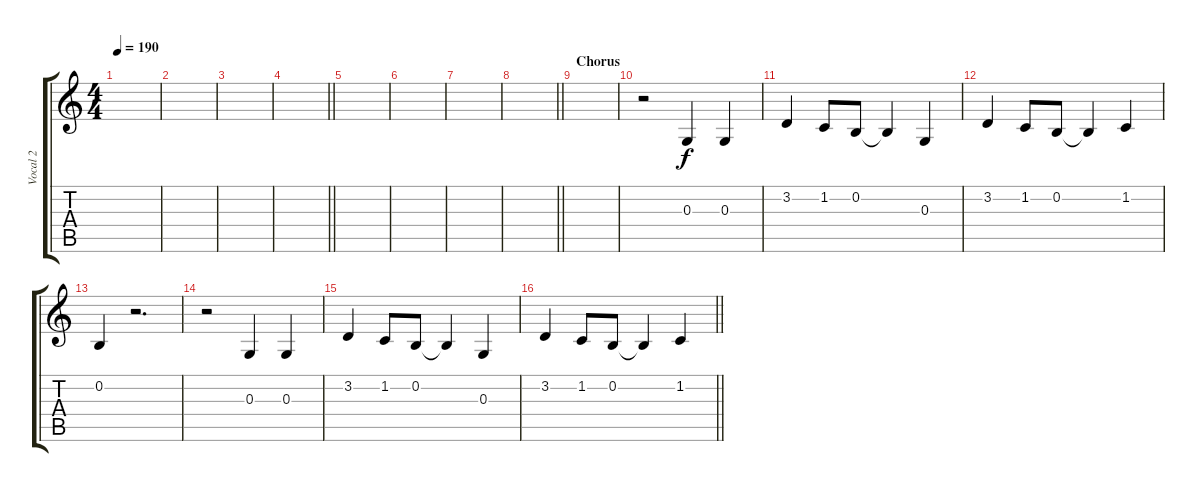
\track ("Vocal 2" "Vocal 2") {instrument lead2sawtooth}
\staff {score tabs}
\tuning (E4 B3 G3 D3 A2 E2) {hide}
\ts (4 4)
\tempo 190
\clef g2
\ks c
|
|
|
\barLineRight lightlight
|
|
|
|
\barLineRight lightlight
|
\section ("" "Chorus")
|
r.2 0.3.4 0.3.4 |
3.2.4 1.2.8 0.2.8 0.2{t}.4 0.3.4 |
3.2.4 1.2.8 0.2.8 0.2{t}.4 1.2.4 |
0.2.4 r.2{d} |
r.2 0.3.4 0.3.4 |
3.2.4 1.2.8 0.2.8 0.2{t}.4 0.3.4 |
\barLineRight lightlight
3.2.4 1.2.8 0.2.8 0.2{t}.4 1.2.4
